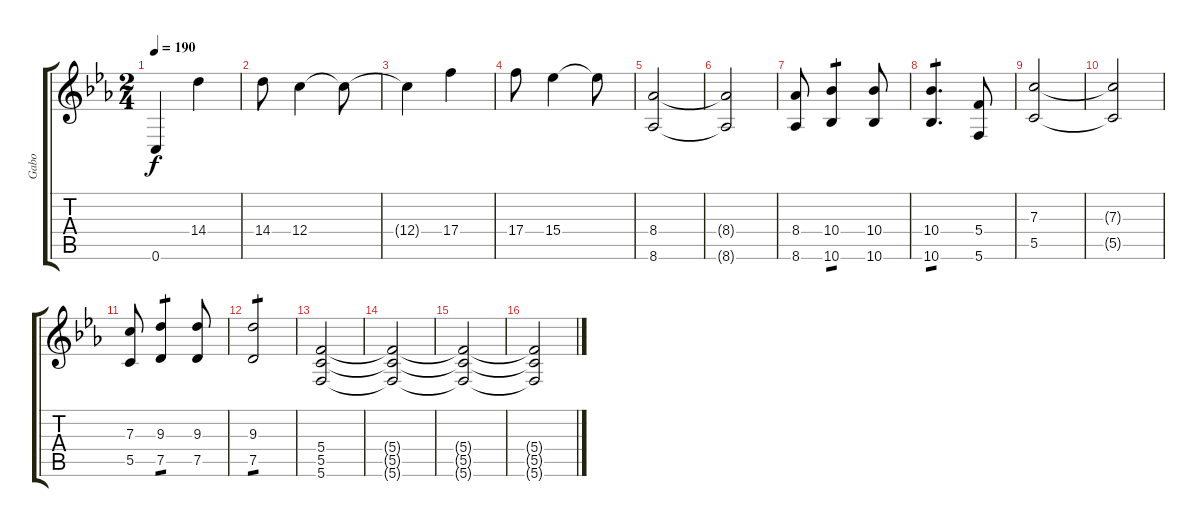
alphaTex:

\track ("Gabo" "Gabo") {instrument distortionguitar}
\staff {score tabs}
\tuning (D4 A3 F3 C3 G2 C2) {hide}
\ts (2 4)
\tempo 190
\clef g2
\ks eb
0.6.4{dy f} 14.4.4 |
14.4.8 12.4.4 12.4{t}.8 |
12.4{t}.4 17.4.4 |
17.4.8 15.4.4 15.4{t}.8 |
(8.4 8.6).2 |
(8.4{t} 8.6{t}).2 |
(8.4 8.6).8 (10.4 10.6).4{tp 1} (10.4 10.6).8 |
(10.4 10.6).4{d tp 1} (5.4 5.6).8 |
(7.3 5.5).2 |
(7.3{t} 5.5{t}).2 |
(7.3 5.5).8 (9.3 7.5).4{tp 1} (9.3 7.5).8 |
(9.3 7.5).2{tp 1} |
(5.4 5.5 5.6).2 |
(5.4{t} 5.5{t} 5.6{t}).2 |
(5.4{t} 5.5{t} 5.6{t}).2 |
(5.4{t} 5.5{t} 5.6{t}).2
